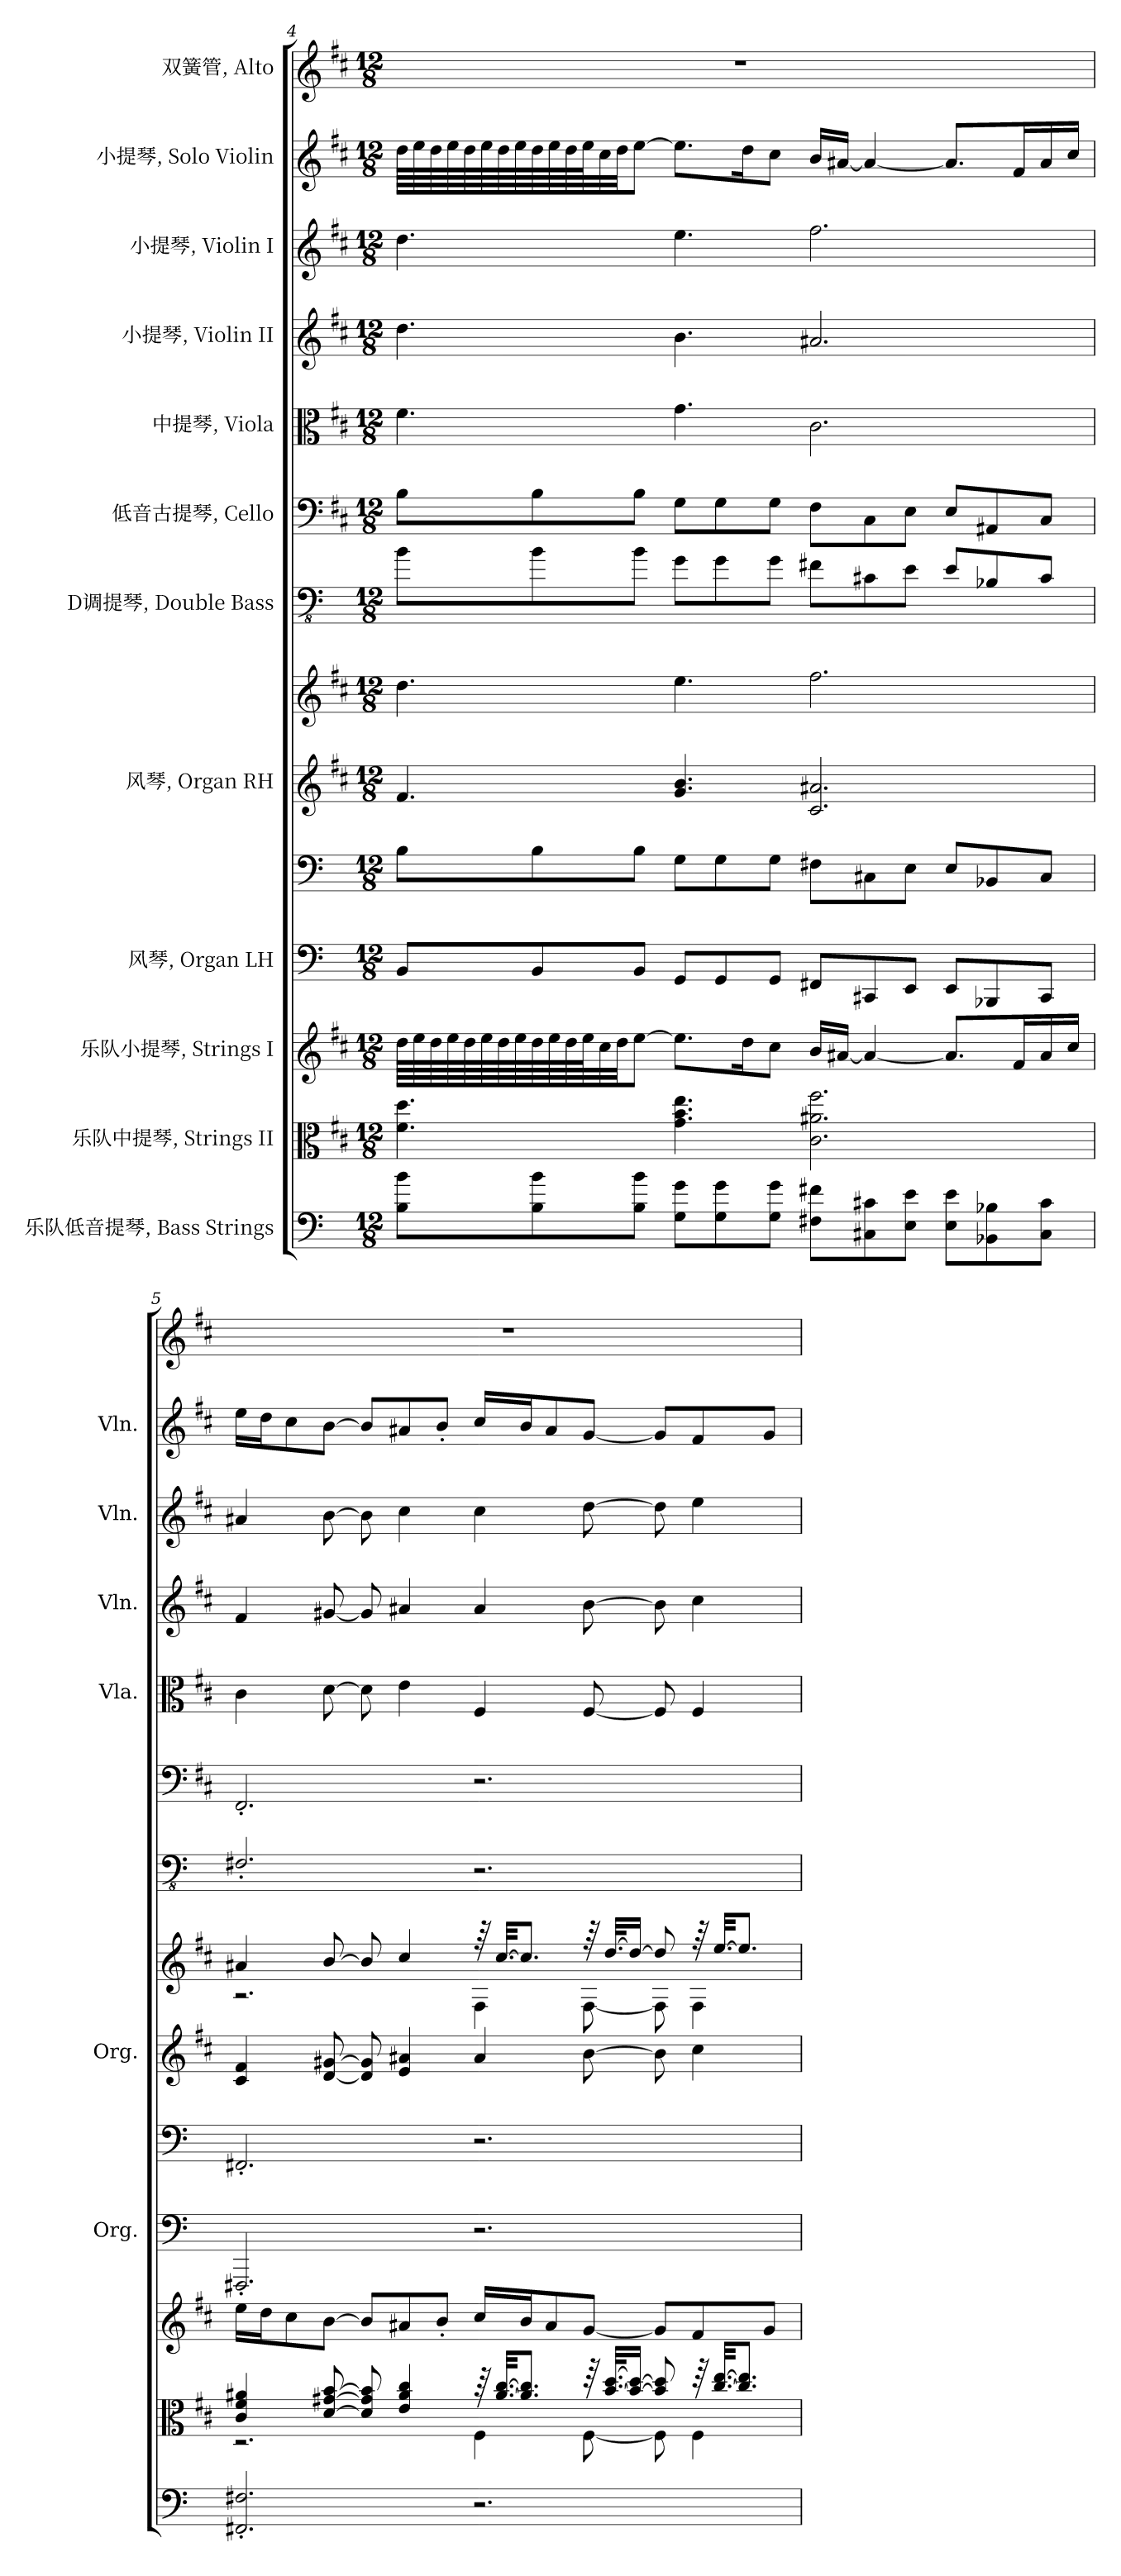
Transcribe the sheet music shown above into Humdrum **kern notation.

**kern	**kern	**kern	**kern	**kern	**kern	**kern	**kern	**kern	**kern	**kern	**kern	**kern	**kern
*part12	*part11	*part10	*part9	*part9	*part8	*part8	*part7	*part6	*part5	*part4	*part3	*part2	*part1
*staff14	*staff13	*staff12	*staff11	*staff10	*staff9	*staff8	*staff7	*staff6	*staff5	*staff4	*staff3	*staff2	*staff1
*I"乐队低音提琴, Bass Strings	*I"乐队中提琴, Strings II	*I"乐队小提琴, Strings I	*I"风琴, Organ LH	*	*I"风琴, Organ RH	*	*I"D调提琴, Double Bass	*I"低音古提琴, Cello	*I"中提琴, Viola	*I"小提琴, Violin II	*I"小提琴, Violin I	*I"小提琴, Solo Violin	*I"双簧管, Alto
*	*	*	*I'Org.	*	*I'Org.	*	*	*	*I'Vla.	*I'Vln.	*I'Vln.	*I'Vln.	*
!!LO:PB:g=z
*clefF4	*clefC3	*clefG2	*clefF4	*clefF4	*clefG2	*clefG2	*clefFv4	*clefF4	*clefC3	*clefG2	*clefG2	*clefG2	*clefG2
*ITrd7c12	*	*	*	*	*	*	*ITrd7c12	*	*	*	*	*	*
*k[]	*k[f#c#]	*k[f#c#]	*k[]	*k[]	*k[f#c#]	*k[f#c#]	*k[]	*k[f#c#]	*k[f#c#]	*k[f#c#]	*k[f#c#]	*k[f#c#]	*k[f#c#]
*M12/8	*M12/8	*M12/8	*M12/8	*M12/8	*M12/8	*M12/8	*M12/8	*M12/8	*M12/8	*M12/8	*M12/8	*M12/8	*M12/8
=4	=4	=4	=4	=4	=4	=4	=4	=4	=4	=4	=4	=4	=4
8BB\ 8B\L	4.f#\ 4.dd\	64dd\LLLL	8BB/L	8B\L	4.f#/	4.dd\	8BB\L	8B\L	4.f#\	4.dd\	4.dd\	64dd\LLLL	1.r
.	.	64ee\	.	.	.	.	.	.	.	.	.	64ee\	.
.	.	64dd\	.	.	.	.	.	.	.	.	.	64dd\	.
.	.	64ee\	.	.	.	.	.	.	.	.	.	64ee\	.
.	.	64dd\	.	.	.	.	.	.	.	.	.	64dd\	.
.	.	64ee\	.	.	.	.	.	.	.	.	.	64ee\	.
.	.	64dd\	.	.	.	.	.	.	.	.	.	64dd\	.
.	.	64ee\	.	.	.	.	.	.	.	.	.	64ee\	.
8BB\ 8B\	.	64dd\	8BB/	8B\	.	.	8BB\	8B\	.	.	.	64dd\	.
.	.	64ee\	.	.	.	.	.	.	.	.	.	64ee\	.
.	.	64dd\	.	.	.	.	.	.	.	.	.	64dd\	.
.	.	64ee\J	.	.	.	.	.	.	.	.	.	64ee\J	.
.	.	32cc#\	.	.	.	.	.	.	.	.	.	32cc#\	.
.	.	32dd\JJ	.	.	.	.	.	.	.	.	.	32dd\JJ	.
8BB\ 8B\J	.	[8ee\J	8BB/J	8B\J	.	.	8BB\J	8B\J	.	.	.	[8ee\J	.
8GG\ 8G\L	4.g\ 4.b\ 4.ee\	8.ee\L]	8GG/L	8G\L	4.g/ 4.b/	4.ee\	8GG\L	8G\L	4.g\	4.b\	4.ee\	8.ee\L]	.
8GG\ 8G\	.	.	8GG/	8G\	.	.	8GG\	8G\	.	.	.	.	.
.	.	16dd\K	.	.	.	.	.	.	.	.	.	16dd\K	.
8GG\ 8G\J	.	8cc#\J	8GG/J	8G\J	.	.	8GG\J	8G\J	.	.	.	8cc#\J	.
8FF#X\ 8F#X\L	2.c#\ 2.a#X\ 2.ff#\	16b/LL	8FF#X/L	8F#X\L	2.c#/ 2.a#X/	2.ff#\	8FF#X\L	8F#\L	2.c#\	2.a#X/	2.ff#\	16b/LL	.
.	.	[16a#X/JJ	.	.	.	.	.	.	.	.	.	[16a#X/JJ	.
8CC#X\ 8C#X\	.	4a#/_	8CC#X/	8C#X\	.	.	8CC#X\	8C#\	.	.	.	4a#/_	.
8EE\ 8E\J	.	.	8EE/J	8E\J	.	.	8EE\J	8E\J	.	.	.	.	.
8EE\ 8E\L	.	8.a#/L]	8EE/L	8E/L	.	.	8EE/L	8E/L	.	.	.	8.a#/L]	.
8BBB-X\ 8BB-X\	.	.	8BBB-X/	8BB-X/	.	.	8BBB-X/	8AA#X/	.	.	.	.	.
.	.	16f#/L	.	.	.	.	.	.	.	.	.	16f#/L	.
8CC#\ 8C#\J	.	16a#/	8CC#/J	8C#/J	.	.	8CC#/J	8C#/J	.	.	.	16a#/	.
.	.	16cc#/JJ	.	.	.	.	.	.	.	.	.	16cc#/JJ	.
!!LO:PB:g=z
=5	=5	=5	=5	=5	=5	=5	=5	=5	=5	=5	=5	=5	=5
*	*	*	*	*	*	*	*	*	*	*	*	*	*MM96
*	*^	*	*	*	*	*^	*	*	*	*	*	*	*
2.FFF#X/' 2.FF#X/'	4c#/ 4f#/ 4a#X/	2.r	16ee\LL	2.FFF#X'/	2.FF#X'/	4c#/ 4f#/	4a#X/	2.r	2.FFF#X'/	2.FF#'/	4c#\	4f#/	4a#X/	16ee\LL	1.r
.	.	.	16dd\J	.	.	.	.	.	.	.	.	.	.	16dd\J	.
.	.	.	8cc#\	.	.	.	.	.	.	.	.	.	.	8cc#\	.
.	[8d/ [8g#X/ [8b/	.	[8b\J	.	.	[8d/ [8g#X/	[8b/	.	.	.	[8d\	[8g#X/	[8b\	[8b\J	.
.	8d/] 8g#/] 8b/]	.	8b/L]	.	.	8d/] 8g#/]	8b/]	.	.	.	8d\]	8g#/]	8b\]	8b/L]	.
.	4e/ 4a#/ 4cc#/	.	8a#X/	.	.	4e/ 4a#X/	4cc#/	.	.	.	4e\	4a#X/	4cc#\	8a#X/	.
.	.	.	8b'/J	.	.	.	.	.	.	.	.	.	.	8b'/J	.
2.r	64r	4F#\	16cc#/LL	2.r	2.r	4a#/	64r	4F#\	2.r	2.r	4F#/	4a#/	4cc#\	16cc#/LL	.
.	[32.a#/ [32.cc#/KKL	.	.	.	.	.	[32.cc#/KKL	.	.	.	.	.	.	.	.
.	8.a#/] 8.cc#/]J	.	16b/J	.	.	.	8.cc#/J]	.	.	.	.	.	.	16b/J	.
.	.	.	8a#/	.	.	.	.	.	.	.	.	.	.	8a#/	.
.	64r	[8F#\	[8g/J	.	.	[8b\	64r	[8F#\	.	.	[8F#/	[8b\	[8dd\	[8g/J	.
.	[32.b/ [32.dd/KLL	.	.	.	.	.	[32.dd/KLL	.	.	.	.	.	.	.	.
.	16b/_ 16dd/_JJ	.	.	.	.	.	16dd/JJ_	.	.	.	.	.	.	.	.
.	8b/] 8dd/]	8F#\]	8g/L]	.	.	8b\]	8dd/]	8F#\]	.	.	8F#/]	8b\]	8dd\]	8g/L]	.
.	64r	4F#\	8f#/	.	.	4cc#\	64r	4F#\	.	.	4F#/	4cc#\	4ee\	8f#/	.
.	[32.cc#/ [32.ee/KKL	.	.	.	.	.	[32.ee/KKL	.	.	.	.	.	.	.	.
.	8.cc#/] 8.ee/]J	.	.	.	.	.	8.ee/J]	.	.	.	.	.	.	.	.
.	.	.	8g/J	.	.	.	.	.	.	.	.	.	.	8g/J	.
*	*v	*v	*	*	*	*	*v	*v	*	*	*	*	*	*	*
=	=	=	=	=	=	=	=	=	=	=	=	=	=
*-	*-	*-	*-	*-	*-	*-	*-	*-	*-	*-	*-	*-	*-
